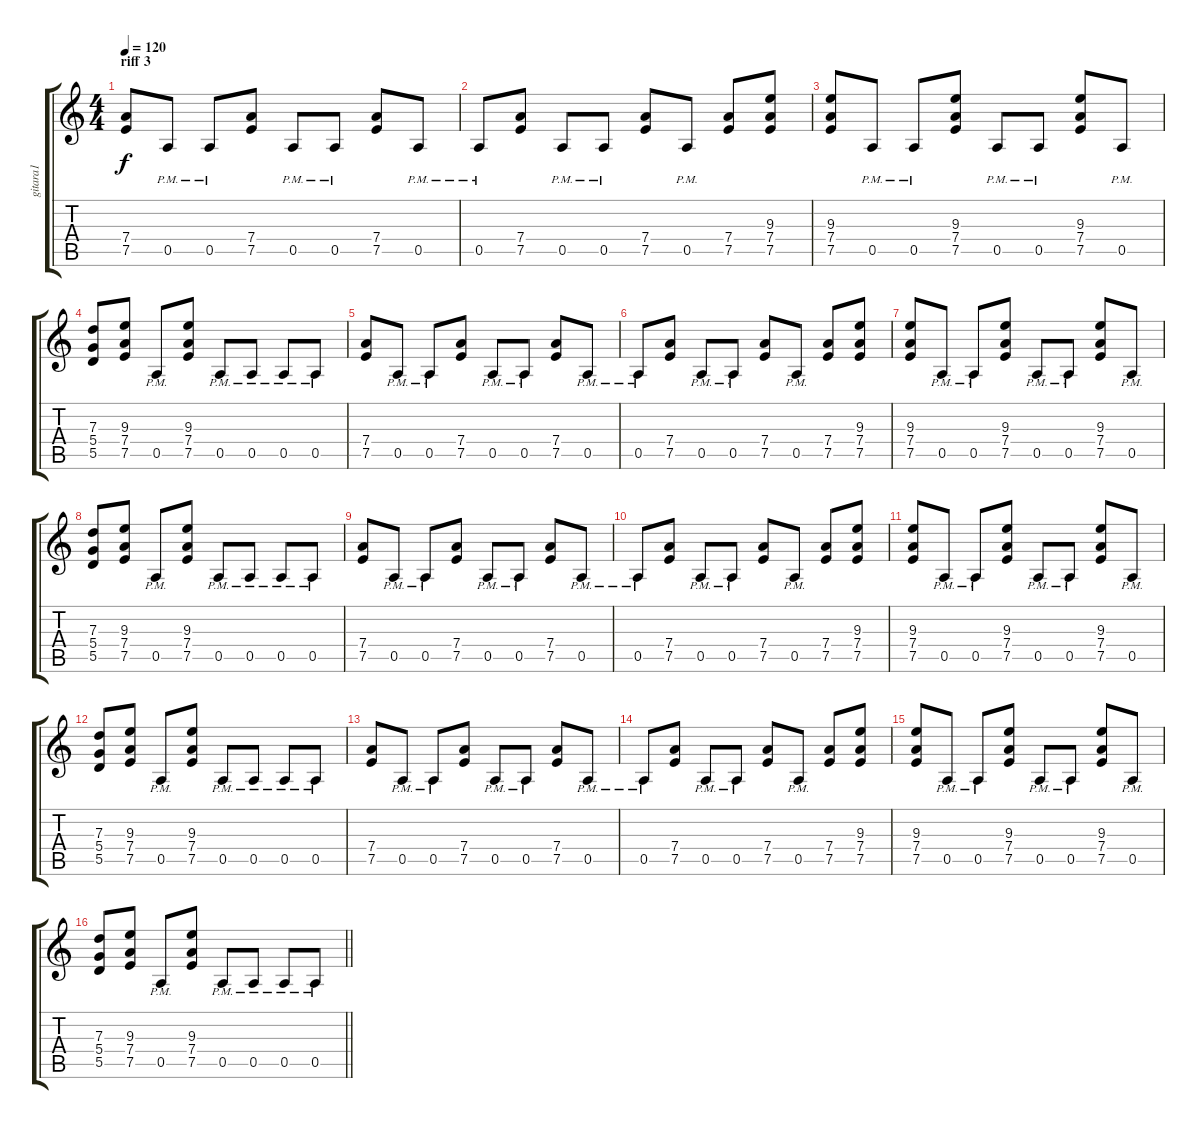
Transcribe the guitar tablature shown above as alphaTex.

\track ("gitara1" "gitara1") {instrument distortionguitar}
\staff {score tabs}
\tuning (E4 B3 G3 D3 A2 E2) {hide}
\ts (4 4)
\section ("" "riff 3")
\tempo 120
\clef g2
\ks c
(7.4 7.5).8{dy f} 0.5{pm}.8 0.5{pm}.8 (7.4 7.5).8 0.5{pm}.8 0.5{pm}.8 (7.4 7.5).8 0.5{pm}.8 |
0.5{pm}.8 (7.4 7.5).8 0.5{pm}.8 0.5{pm}.8 (7.4 7.5).8 0.5{pm}.8 (7.4 7.5).8 (9.3 7.4 7.5).8 |
(9.3 7.4 7.5).8 0.5{pm}.8 0.5{pm}.8 (9.3 7.4 7.5).8 0.5{pm}.8 0.5{pm}.8 (9.3 7.4 7.5).8 0.5{pm}.8 |
(7.3 5.4 5.5).8 (9.3 7.4 7.5).8 0.5{pm}.8 (9.3 7.4 7.5).8 0.5{pm}.8 0.5{pm}.8 0.5{pm}.8 0.5{pm}.8 |
(7.4 7.5).8 0.5{pm}.8 0.5{pm}.8 (7.4 7.5).8 0.5{pm}.8 0.5{pm}.8 (7.4 7.5).8 0.5{pm}.8 |
0.5{pm}.8 (7.4 7.5).8 0.5{pm}.8 0.5{pm}.8 (7.4 7.5).8 0.5{pm}.8 (7.4 7.5).8 (9.3 7.4 7.5).8 |
(9.3 7.4 7.5).8 0.5{pm}.8 0.5{pm}.8 (9.3 7.4 7.5).8 0.5{pm}.8 0.5{pm}.8 (9.3 7.4 7.5).8 0.5{pm}.8 |
(7.3 5.4 5.5).8 (9.3 7.4 7.5).8 0.5{pm}.8 (9.3 7.4 7.5).8 0.5{pm}.8 0.5{pm}.8 0.5{pm}.8 0.5{pm}.8 |
(7.4 7.5).8 0.5{pm}.8 0.5{pm}.8 (7.4 7.5).8 0.5{pm}.8 0.5{pm}.8 (7.4 7.5).8 0.5{pm}.8 |
0.5{pm}.8 (7.4 7.5).8 0.5{pm}.8 0.5{pm}.8 (7.4 7.5).8 0.5{pm}.8 (7.4 7.5).8 (9.3 7.4 7.5).8 |
(9.3 7.4 7.5).8 0.5{pm}.8 0.5{pm}.8 (9.3 7.4 7.5).8 0.5{pm}.8 0.5{pm}.8 (9.3 7.4 7.5).8 0.5{pm}.8 |
(7.3 5.4 5.5).8 (9.3 7.4 7.5).8 0.5{pm}.8 (9.3 7.4 7.5).8 0.5{pm}.8 0.5{pm}.8 0.5{pm}.8 0.5{pm}.8 |
(7.4 7.5).8 0.5{pm}.8 0.5{pm}.8 (7.4 7.5).8 0.5{pm}.8 0.5{pm}.8 (7.4 7.5).8 0.5{pm}.8 |
0.5{pm}.8 (7.4 7.5).8 0.5{pm}.8 0.5{pm}.8 (7.4 7.5).8 0.5{pm}.8 (7.4 7.5).8 (9.3 7.4 7.5).8 |
(9.3 7.4 7.5).8 0.5{pm}.8 0.5{pm}.8 (9.3 7.4 7.5).8 0.5{pm}.8 0.5{pm}.8 (9.3 7.4 7.5).8 0.5{pm}.8 |
\barLineRight lightlight
(7.3 5.4 5.5).8 (9.3 7.4 7.5).8 0.5{pm}.8 (9.3 7.4 7.5).8 0.5{pm}.8 0.5{pm}.8 0.5{pm}.8 0.5{pm}.8
